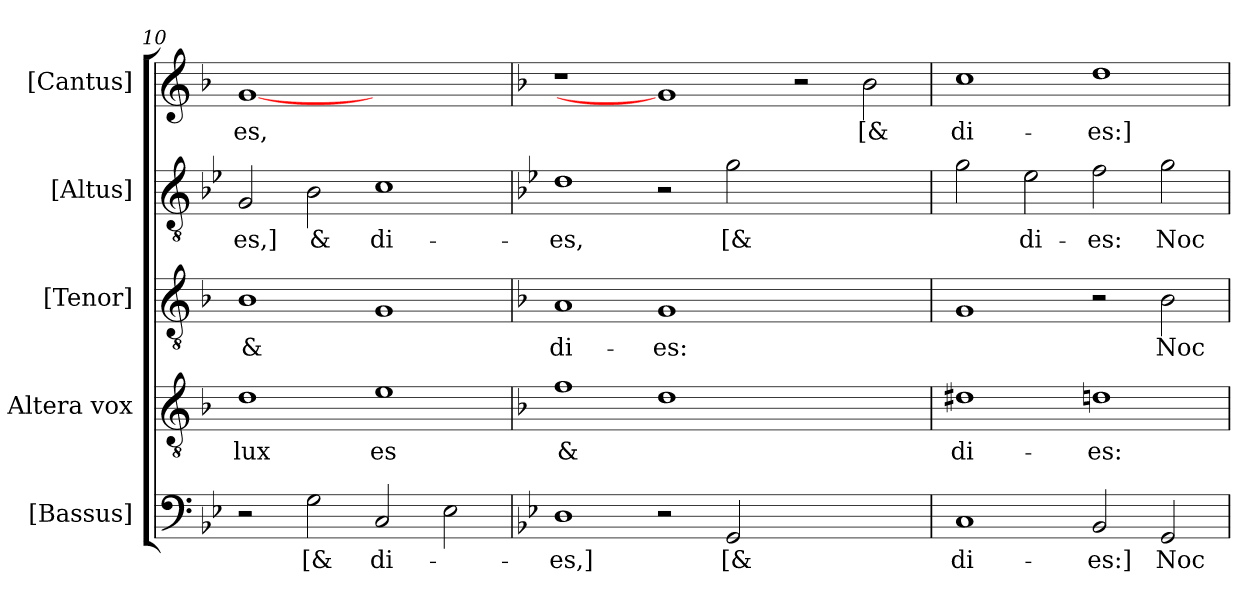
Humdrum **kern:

**kern	**text	**kern	**text	**kern	**text	**kern	**text	**kern	**text
*part5	*part5	*part4	*part4	*part3	*part3	*part2	*part2	*part1	*part1
*staff5	*staff5	*staff4	*staff4	*staff3	*staff3	*staff2	*staff2	*staff1	*staff1
*I"[Bassus]	*	*I"Altera vox	*	*I"[Tenor]	*	*I"[Altus]	*	*I"[Cantus]	*
*clefF4	*	*clefGv2	*	*clefGv2	*	*clefGv2	*	*clefG2	*
*	*	*ITrd-3c-5	*	*ITrd-3c-5	*	*	*	*ITrd-3c-5	*
*k[b-e-]	*	*k[b-e-]	*	*k[b-e-]	*	*k[b-e-]	*	*k[b-e-]	*
*B-:	*	*B-:	*	*B-:	*	*B-:	*	*B-:	*
=10	=10	=10	=10	=10	=10	=10	=10	=10	=10
!	!	!	!LO:LY:b:cj	!	!LO:LY:b:cj	!	!LO:LY:b:cj	!	!LO:LY:b:cj
2r	.	1g	lux	1e-	&	2G/	-es,]	[1cc	-es,
!	!LO:LY:b:cj	!	!	!	!	!	!LO:LY:b:cj	!	!
2G\	[&	.	.	.	.	2B-\	&	.	.
!	!LO:LY:b:cj	!	!LO:LY:b:cj	!	!	!	!LO:LY:b:cj	!	!
2C/	di-	1a	es	1c	.	1c	di-	1ryy	.
2E-\	.	.	.	.	.	.	.	.	.
=11	=11	=11	=11	=11	=11	=11	=11	=11	=11
*	*	*k[b-e-]	*	*	*	*	*	*	*
*	*	*B-:	*	*	*	*	*	*	*
!	!LO:LY:b:cj	!	!LO:LY:b:cj	!	!LO:LY:b:cj	!	!LO:LY:b:cj	!	!
1D	-es,]	1b-	&	1d	di-	1d	-es,	1r	.
!	!	!	!	!	!LO:LY:b:cj	!	!	!	!
2r	.	1g	.	1c	-es:	2r	.	1cc]	.
!	!LO:LY:b:cj	!	!	!	!	!	!LO:LY:b:cj	!	!
2GG/	[&	.	.	.	.	2g\	[&	.	.
1ryy	.	1ryy	.	1ryy	.	1ryy	.	2r	.
!	!	!	!	!	!	!	!	!	!LO:LY:b:cj
.	.	.	.	.	.	.	.	2ee-\	[&
=12	=12	=12	=12	=12	=12	=12	=12	=12	=12
!	!LO:LY:b:cj	!	!LO:LY:b:cj	!	!	!	!	!	!LO:LY:b:cj
1C	di-	1g#	di-	1c	.	2g\	.	1ff	di-
!	!	!	!	!	!	!	!LO:LY:b:cj	!	!
.	.	.	.	.	.	2e-\	di-	.	.
!	!LO:LY:b:cj	!	!LO:LY:b:cj	!	!	!	!LO:LY:b:cj	!	!LO:LY:b:cj
2BB-/	-es:]	1g	-es:	2r	.	2f\	-es:	1gg	-es:]
!	!LO:LY:b:cj	!	!	!	!LO:LY:b:cj	!	!LO:LY:b:cj	!	!
2GG/	Noc-	.	.	2e-\	Noc-	2g\	Noc-	.	.
=	=	=	=	=	=	=	=	=	=
*-	*-	*-	*-	*-	*-	*-	*-	*-	*-
